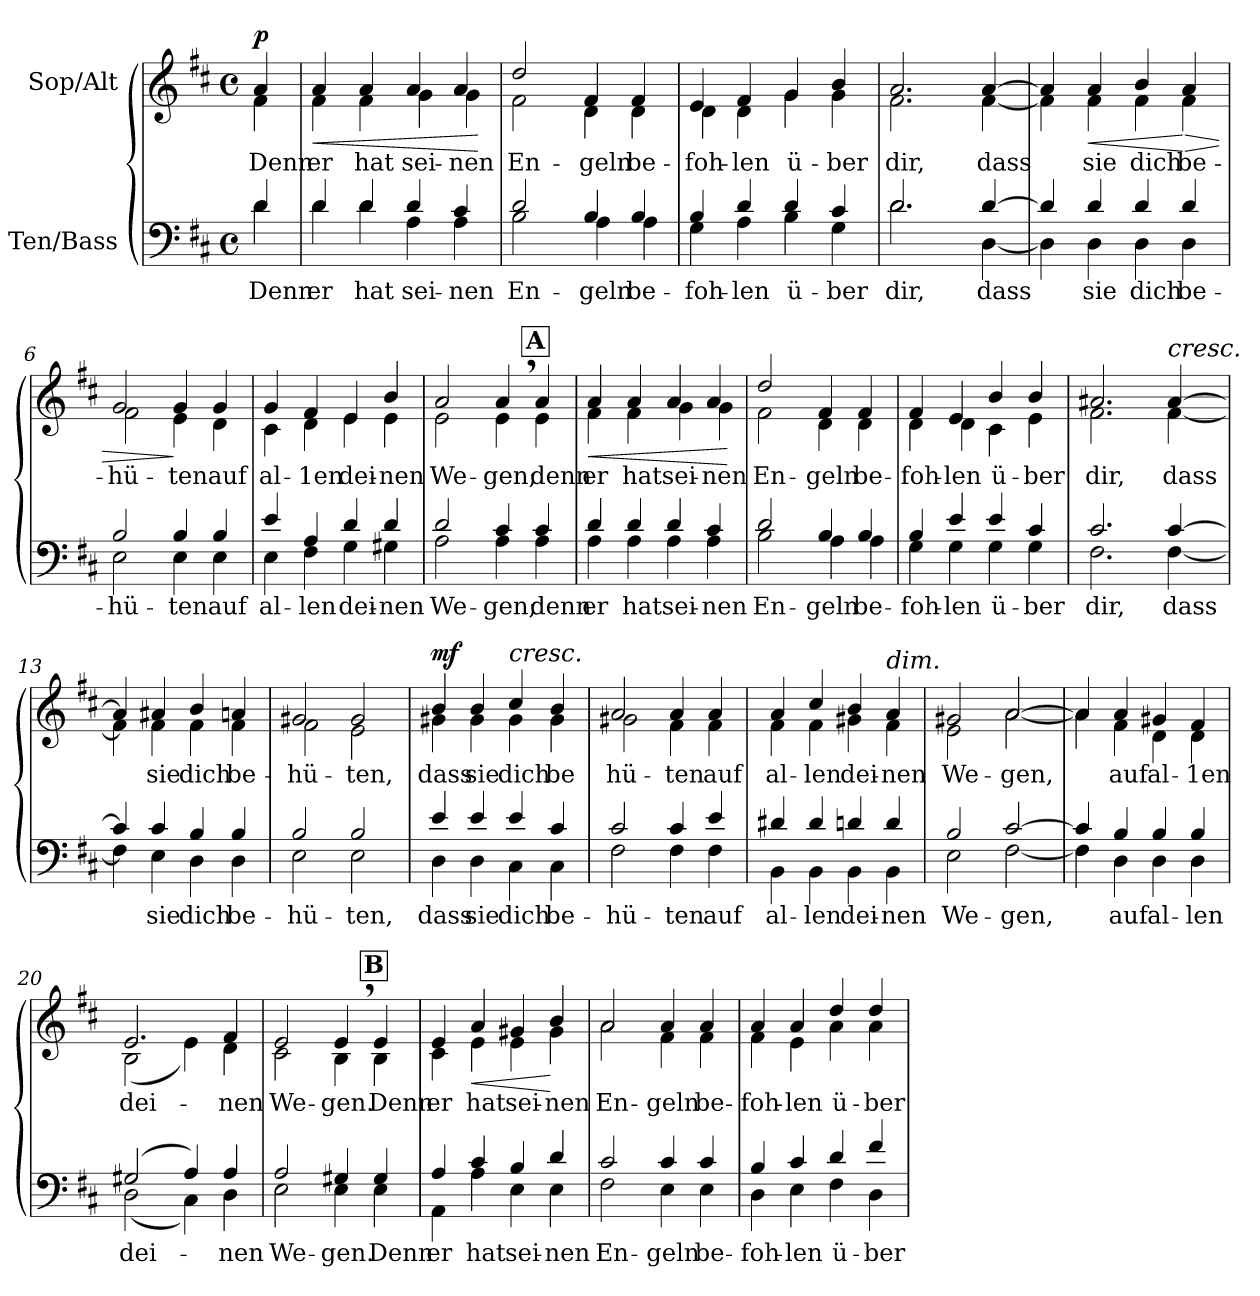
**kern	**text	**kern	**text	**dynam
*part2	*part2	*part1	*part1	*part1
*staff2	*staff2	*staff1	*staff1	*staff1
*I"Ten/Bass	*	*I"Sop/Alt	*	*
*clefF4	*	*clefG2	*	*
*k[f#c#]	*	*k[f#c#]	*	*
*M4/4	*	*M4/4	*	*
*met(c)	*	*met(c)	*	*
*MM95	*	*MM95	*	*
=	=	=	=	=
!	!	!LO:TX:a:t=Allegretto non troppo	!	!
!	!LO:LY:b	!	!LO:LY:b	!LO:DY:a
*^	*	*^	*	*
4d/	4d\	Denn	4a/	4f#\	Denn	p
=1	=1	=1	=1	=1	=1	=1
!	!	!LO:LY:b	!	!	!LO:LY:b	!LO:HP:b
4d/	4d\	er	4a/	4f#\	er	<
!	!	!LO:LY:b	!	!	!LO:LY:b	!
4d/	4d\	hat	4a/	4f#\	hat	.
!	!	!LO:LY:b	!	!	!LO:LY:b	!
4d/	4A\	sei-	4a/	4g\	sei-	.
!	!	!LO:LY:b	!	!	!LO:LY:b	!
4c#/	4A\	-nen	4a/	4g\	-nen	.
*v	*v	*	*	*	*	*
*	*	*v	*v	*	*
.	.	.	.	[
=2	=2	=2	=2	=2
!	!LO:LY:b	!	!LO:LY:b	!
*^	*	*^	*	*
2d/	2B\	En-	2dd/	2f#\	En-	.
!	!	!LO:LY:b	!	!	!LO:LY:b	!
4B/	4A\	-geln	4f#/	4d\	-geln	.
!	!	!LO:LY:b	!	!	!LO:LY:b	!
4B/	4A\	be-	4f#/	4d\	be-	.
=3	=3	=3	=3	=3	=3	=3
!	!	!LO:LY:b	!	!	!LO:LY:b	!
4B/	4G\	-foh-	4e/	4d\	-foh-	.
!	!	!LO:LY:b	!	!	!LO:LY:b	!
4d/	4A\	-len	4f#/	4d\	-len	.
!	!	!LO:LY:b	!	!	!LO:LY:b	!
4d/	4B\	ü-	4g/	4g\	ü-	.
!	!	!LO:LY:b	!	!	!LO:LY:b	!
4c#/	4G\	-ber	4b/	4g\	-ber	.
=4	=4	=4	=4	=4	=4	=4
!	!	!LO:LY:b	!	!	!LO:LY:b	!
2.d/	2.d\	dir,	2.a/	2.f#\	dir,	.
!	!	!LO:LY:b	!	!	!LO:LY:b	!
[4d/	[4D\	dass	[4a/	[4f#\	dass	.
!!LO:LB:g=z	!!
=5	=5	=5	=5	=5	=5	=5
4d/]	4D\]	.	4a/]	4f#\]	.	.
!	!	!LO:LY:b	!	!	!LO:LY:b	!LO:HP:b
4d/	4D\	sie	4a/	4f#\	sie	<
!	!	!LO:LY:b	!	!	!LO:LY:b	!
4d/	4D\	dich	4b/	4f#\	dich	.
!	!	!LO:LY:b	!	!	!LO:LY:b	!LO:HP:n=1:b
4d/	4D\	be-	4a/	4f#\	be-	[ >
=6	=6	=6	=6	=6	=6	=6
!	!	!LO:LY:b	!	!	!LO:LY:b	!
2B/	2E\	-hü-	2g/	2f#\	-hü-	.
!	!	!LO:LY:b	!	!	!LO:LY:b	!
4B/	4E\	-ten	4g/	4e\	-ten	]
!	!	!LO:LY:b	!	!	!LO:LY:b	!
4B/	4E\	auf	4g/	4d\	auf	.
=7	=7	=7	=7	=7	=7	=7
!	!	!LO:LY:b	!	!	!LO:LY:b	!
4e/	4E\	al-	4g/	4c#\	al-	.
!	!	!LO:LY:b	!	!	!LO:LY:b	!
4A/	4F#\	-len	4f#/	4d\	-1en	.
!	!	!LO:LY:b	!	!	!LO:LY:b	!
4d/	4G\	dei-	4e/	4e\	dei-	.
!	!	!LO:LY:b	!	!	!LO:LY:b	!
4d/	4G#X\	-nen	4b/	4e\	-nen	.
!!LO:REH:place=s1:a:B:fs=14:t=A:qo=3	!!
=8	=8	=8	=8	=8	=8	=8
!	!	!LO:LY:b	!	!	!LO:LY:b	!
2d/	2A\	We-	2a/	2e\	We-	.
!	!	!LO:LY:b	!	!	!LO:LY:b	!
4c#/	4A\	-gen;	4a,/	4e\	-gen;	.
!	!	!LO:LY:b	!	!	!LO:LY:b	!
4c#/	4A\	denn	4a/	4e\	denn	.
=9	=9	=9	=9	=9	=9	=9
!	!	!LO:LY:b	!	!	!LO:LY:b	!LO:HP:b
4d/	4A\	er	4a/	4f#\	er	<
!	!	!LO:LY:b	!	!	!LO:LY:b	!
4d/	4A\	hat	4a/	4f#\	hat	.
!	!	!LO:LY:b	!	!	!LO:LY:b	!
4d/	4A\	sei-	4a/	4g\	sei-	.
!	!	!LO:LY:b	!	!	!LO:LY:b	!
4c#/	4A\	-nen	4a/	4g\	-nen	.
*v	*v	*	*	*	*	*
*	*	*v	*v	*	*
.	.	.	.	[
!!LO:LB:g=z
=10	=10	=10	=10	=10
!	!LO:LY:b	!	!LO:LY:b	!
*^	*	*^	*	*
2d/	2B\	En-	2dd/	2f#\	En-	.
!	!	!LO:LY:b	!	!	!LO:LY:b	!
4B/	4A\	-geln	4f#/	4d\	-geln	.
!	!	!LO:LY:b	!	!	!LO:LY:b	!
4B/	4A\	be-	4f#/	4d\	be-	.
=11	=11	=11	=11	=11	=11	=11
!	!	!LO:LY:b	!	!	!LO:LY:b	!
4B/	4G\	-foh-	4f#/	4d\	-foh-	.
!	!	!LO:LY:b	!	!	!LO:LY:b	!
4e/	4G\	-len	4e/	4d\	-len	.
!	!	!LO:LY:b	!	!	!LO:LY:b	!
4e/	4G\	ü-	4b/	4c#\	ü-	.
!	!	!LO:LY:b	!	!	!LO:LY:b	!
4c#/	4G\	-ber	4b/	4e\	-ber	.
=12	=12	=12	=12	=12	=12	=12
!	!	!LO:LY:b	!	!	!LO:LY:b	!
2.c#/	2.F#\	dir,	2.a#X/	2.f#\	dir,	.
!	!	!	!LO:TX:a:i:t=cresc.	!	!	!
!	!	!LO:LY:b	!	!	!LO:LY:b	!
[4c#/	[4F#\	dass	[4a#/	[4f#\	dass	.
=13	=13	=13	=13	=13	=13	=13
4c#/]	4F#\]	.	4a#/]	4f#\]	.	.
!	!	!LO:LY:b	!	!	!LO:LY:b	!
4c#/	4E\	sie	4a#X/	4f#\	sie	.
!	!	!LO:LY:b	!	!	!LO:LY:b	!
4B/	4D\	dich	4b/	4f#\	dich	.
!	!	!LO:LY:b	!	!	!LO:LY:b	!
4B/	4D\	be-	4an/	4f#\	be-	.
=14	=14	=14	=14	=14	=14	=14
!	!	!LO:LY:b	!	!	!LO:LY:b	!
2B/	2E\	-hü-	2g#X/	2f#\	-hü-	.
!	!	!LO:LY:b	!	!	!LO:LY:b	!
2B/	2E\	-ten,	2g#/	2e\	-ten,	.
!!LO:LB:g=z	!!
=15	=15	=15	=15	=15	=15	=15
!	!	!LO:LY:b	!	!	!LO:LY:b	!LO:DY:a
4e/	4D\	dass	4b/	4g#X\	dass	mf
!	!	!LO:LY:b	!	!	!LO:LY:b	!
4e/	4D\	sie	4b/	4g#\	sie	.
!	!	!	!LO:TX:a:i:t=cresc.	!	!	!
!	!	!LO:LY:b	!	!	!LO:LY:b	!
4e/	4C#\	dich	4cc#/	4g#\	dich	.
!	!	!LO:LY:b	!	!	!LO:LY:b	!
4c#/	4C#\	be-	4b/	4g#\	be	.
=16	=16	=16	=16	=16	=16	=16
!	!	!LO:LY:b	!	!	!LO:LY:b	!
2c#/	2F#\	-hü-	2a/	2g#X\	hü-	.
!	!	!LO:LY:b	!	!	!LO:LY:b	!
4c#/	4F#\	-ten	4a/	4f#\	ten	.
!	!	!LO:LY:b	!	!	!LO:LY:b	!
4e/	4F#\	auf	4a/	4f#\	auf	.
=17	=17	=17	=17	=17	=17	=17
!	!	!LO:LY:b	!	!	!LO:LY:b	!
4d#X/	4BB\	al-	4a/	4f#\	al-	.
!	!	!LO:LY:b	!	!	!LO:LY:b	!
4d#/	4BB\	-len	4cc#/	4f#\	-len	.
!	!	!LO:LY:b	!	!	!LO:LY:b	!
4dn/	4BB\	dei-	4b/	4g#X\	dei-	.
!	!	!	!LO:TX:a:i:t=dim.	!	!	!
!	!	!LO:LY:b	!	!	!LO:LY:b	!
4d/	4BB\	-nen	4a/	4f#\	-nen	.
=18	=18	=18	=18	=18	=18	=18
!	!	!LO:LY:b	!	!	!LO:LY:b	!
2B/	2E\	We-	2g#X/	2e\	We-	.
!	!	!LO:LY:b	!	!	!LO:LY:b	!
[2c#/	[2F#\	-gen,	[2a/	[2a\	-gen,	.
=19	=19	=19	=19	=19	=19	=19
4c#/]	4F#\]	.	4a/]	4a\]	.	.
!	!	!LO:LY:b	!	!	!LO:LY:b	!
4B/	4D\	auf	4a/	4f#\	auf	.
!	!	!LO:LY:b	!	!	!LO:LY:b	!
4B/	4D\	al-	4g#X/	4d\	al-	.
!	!	!LO:LY:b	!	!	!LO:LY:b	!
4B/	4D\	-len	4f#/	4d\	-1en	.
=20	=20	=20	=20	=20	=20	=20
!	!	!LO:LY:b	!	!	!LO:LY:b	!
(>2G#X/	(<2D\	dei-	2.e/	(<2B\	dei-	.
4A/)	4C#\)	.	.	4e\)	.	.
!	!	!LO:LY:b	!	!	!LO:LY:b	!
4A/	4D\	-nen	4f#/	4d\	-nen	.
!!LO:LB:g=z	!!
!!LO:REH:place=s1:a:B:fs=14:t=B:qo=3	!!
=21	=21	=21	=21	=21	=21	=21
!	!	!LO:LY:b	!	!	!LO:LY:b	!
2A/	2E\	We-	2e/	2c#\	We-	.
!	!	!LO:LY:b	!	!	!LO:LY:b	!
4G#X/	4E\	-gen.	4e,/	4B\	-gen.	.
!	!	!LO:LY:b	!	!	!LO:LY:b	!
4G#/	4E\	Denn	4e/	4B\	Denn	.
=22	=22	=22	=22	=22	=22	=22
!	!	!LO:LY:b	!	!	!LO:LY:b	!
4A/	4AA\	er	4e/	4c#\	er	.
!	!	!LO:LY:b	!	!	!LO:LY:b	!LO:HP:b
4c#/	4A\	hat	4a/	4e\	hat	<
!	!	!LO:LY:b	!	!	!LO:LY:b	!
4B/	4E\	sei-	4g#X/	4e\	sei-	.
!	!	!LO:LY:b	!	!	!LO:LY:b	!
4d/	4E\	-nen	4b/	4g#\	-nen	[
=23	=23	=23	=23	=23	=23	=23
!	!	!LO:LY:b	!	!	!LO:LY:b	!
2c#/	2F#\	En-	2a/	2a\	En-	.
!	!	!LO:LY:b	!	!	!LO:LY:b	!
4c#/	4E\	-geln	4a/	4f#\	geln	.
!	!	!LO:LY:b	!	!	!LO:LY:b	!
4c#/	4E\	be-	4a/	4f#\	be-	.
=24	=24	=24	=24	=24	=24	=24
!	!	!LO:LY:b	!	!	!LO:LY:b	!
4B/	4D\	-foh-	4a/	4f#\	-foh-	.
!	!	!LO:LY:b	!	!	!LO:LY:b	!
4c#/	4E\	-len	4a/	4e\	-len	.
!	!	!LO:LY:b	!	!	!LO:LY:b	!
4d/	4F#\	ü-	4dd/	4a\	ü-	.
!	!	!LO:LY:b	!	!	!LO:LY:b	!
4f#/	4D\	-ber	4dd/	4a\	-ber	.
*v	*v	*	*	*	*	*
*	*	*v	*v	*	*
=	=	=	=	=
*-	*-	*-	*-	*-
